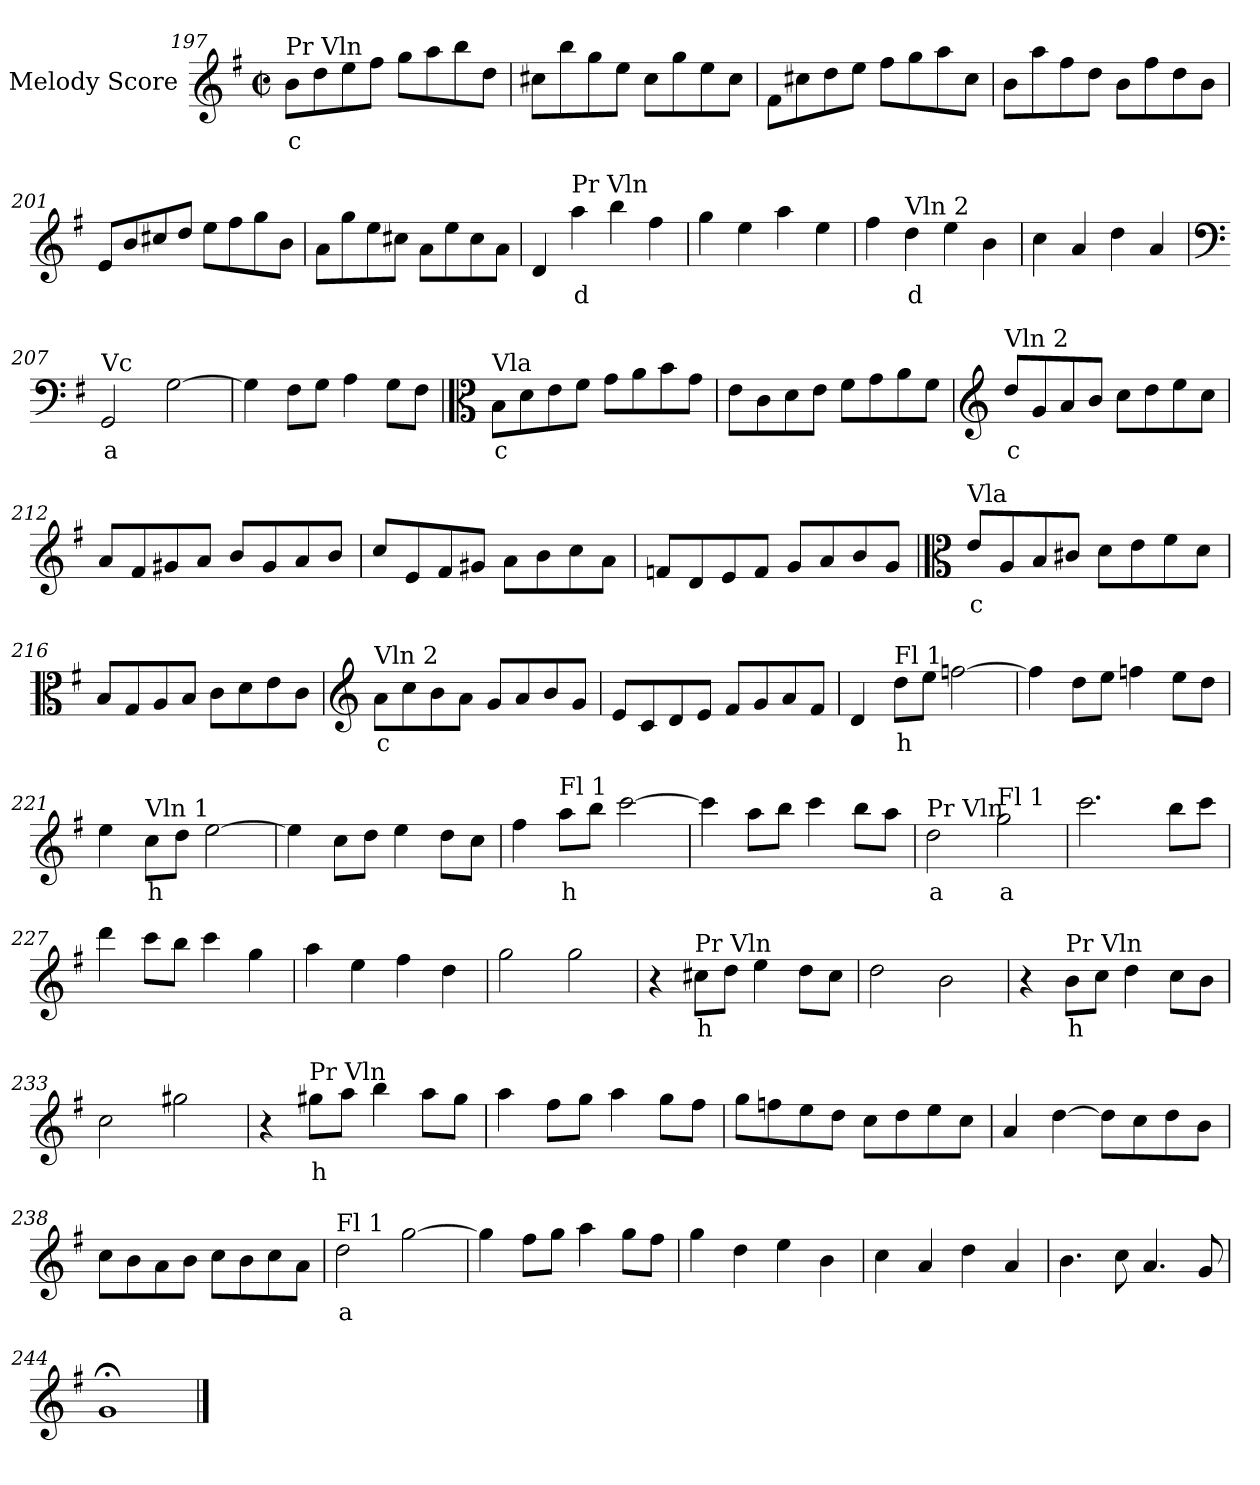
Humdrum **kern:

**kern	**text
*part1	*part1
*staff1	*staff1
*I"Melody Score	*
*clefG2	*
*k[f#]	*
*M2/2	*
*met(c|)	*
=197	=197
!LO:TX:a:t=Pr Vln	!
!	!LO:LY:b:color=#FF0000
8b\L	c
8dd\	.
8ee\	.
8ff#\J	.
8gg\L	.
8aa\	.
8bb\	.
8dd\J	.
=198	=198
8cc#X\L	.
8bb\	.
8gg\	.
8ee\J	.
8cc#\L	.
8gg\	.
8ee\	.
8cc#\J	.
=199	=199
8f#\L	.
8cc#X\	.
8dd\	.
8ee\J	.
8ff#\L	.
8gg\	.
8aa\	.
8cc#\J	.
=200	=200
8b\L	.
8aa\	.
8ff#\	.
8dd\J	.
8b\L	.
8ff#\	.
8dd\	.
8b\J	.
=201	=201
8e/L	.
8b/	.
8cc#X/	.
8dd/J	.
8ee\L	.
8ff#\	.
8gg\	.
8b\J	.
=202	=202
8a\L	.
8gg\	.
8ee\	.
8cc#X\J	.
8a\L	.
8ee\	.
8cc#\	.
8a\J	.
=203	=203
4d/	.
!LO:TX:a:t=Pr Vln	!
!	!LO:LY:b:color=#FF0000
4aa\	d
4bb\	.
4ff#\	.
=204	=204
4gg\	.
4ee\	.
4aa\	.
4ee\	.
=205	=205
4ff#\	.
!LO:TX:a:t=Vln 2	!
!	!LO:LY:b:color=#FF0000
4dd\	d
4ee\	.
4b\	.
=206	=206
4cc\	.
4a/	.
4dd\	.
4a/	.
=207	=207
*clefF4	*
!LO:TX:a:t=Vc	!
!	!LO:LY:b:color=#FF0000
2GG/	a
[2G\	.
=208	=208
4G\]	.
8F#\L	.
8G\J	.
4A\	.
8G\L	.
8F#\J	.
=209	=209
*clefC3	*
!LO:TX:a:t=Vla	!
!	!LO:LY:b:color=#FF0000
8B\L	c
8d\	.
8e\	.
8f#\J	.
8g\L	.
8a\	.
8b\	.
8g\J	.
=210	=210
8e\L	.
8c\	.
8d\	.
8e\J	.
8f#\L	.
8g\	.
8a\	.
8f#\J	.
=211	=211
*clefG2	*
!LO:TX:a:t=Vln 2	!
!	!LO:LY:b:color=#FF0000
8dd/L	c
8g/	.
8a/	.
8b/J	.
8cc\L	.
8dd\	.
8ee\	.
8cc\J	.
=212	=212
8a/L	.
8f#/	.
8g#X/	.
8a/J	.
8b/L	.
8g#/	.
8a/	.
8b/J	.
=213	=213
8cc/L	.
8e/	.
8f#/	.
8g#X/J	.
8a\L	.
8b\	.
8cc\	.
8a\J	.
=214	=214
8fn/L	.
8d/	.
8e/	.
8f/J	.
8g/L	.
8a/	.
8b/	.
8g/J	.
=215	=215
*clefC3	*
!LO:TX:a:t=Vla	!
!	!LO:LY:b:color=#FF0000
8e/L	c
8A/	.
8B/	.
8c#X/J	.
8d\L	.
8e\	.
8f#\	.
8d\J	.
=216	=216
8B/L	.
8G/	.
8A/	.
8B/J	.
8c\L	.
8d\	.
8e\	.
8c\J	.
=217	=217
*clefG2	*
!LO:TX:a:t=Vln 2	!
!	!LO:LY:b:color=#FF0000
8a\L	c
8cc\	.
8b\	.
8a\J	.
8g/L	.
8a/	.
8b/	.
8g/J	.
=218	=218
8e/L	.
8c/	.
8d/	.
8e/J	.
8f#/L	.
8g/	.
8a/	.
8f#/J	.
=219	=219
4d/	.
!LO:TX:a:t=Fl 1	!
!	!LO:LY:b:color=#FF0000
8dd\L	h
8ee\J	.
[2ffn\	.
=220	=220
4ff\]	.
8dd\L	.
8ee\J	.
4ffn\	.
8ee\L	.
8dd\J	.
=221	=221
4ee\	.
!LO:TX:a:t=Vln 1	!
!	!LO:LY:b:color=#FF0000
8cc\L	h
8dd\J	.
[2ee\	.
=222	=222
4ee\]	.
8cc\L	.
8dd\J	.
4ee\	.
8dd\L	.
8cc\J	.
=223	=223
4ff#\	.
!LO:TX:a:t=Fl 1	!
!	!LO:LY:b:color=#FF0000
8aa\L	h
8bb\J	.
[2ccc\	.
=224	=224
4ccc\]	.
8aa\L	.
8bb\J	.
4ccc\	.
8bb\L	.
8aa\J	.
=225	=225
!LO:TX:a:t=Pr Vln	!
!	!LO:LY:b:color=#FF0000
2dd\	a
!LO:TX:a:t=Fl 1	!
!	!LO:LY:b:color=#FF0000
2gg\	a
=226	=226
2.ccc\	.
8bb\L	.
8ccc\J	.
=227	=227
4ddd\	.
8ccc\L	.
8bb\J	.
4ccc\	.
4gg\	.
=228	=228
4aa\	.
4ee\	.
4ff#\	.
4dd\	.
=229	=229
2gg\	.
2gg\	.
=230	=230
4r	.
!LO:TX:a:t=Pr Vln	!
!	!LO:LY:b:color=#FF0000
8cc#X\L	h
8dd\J	.
4ee\	.
8dd\L	.
8cc#\J	.
=231	=231
2dd\	.
2b\	.
=232	=232
4r	.
!LO:TX:a:t=Pr Vln	!
!	!LO:LY:b:color=#FF0000
8b\L	h
8cc\J	.
4dd\	.
8cc\L	.
8b\J	.
=233	=233
2cc\	.
2gg#X\	.
=234	=234
4r	.
!LO:TX:a:t=Pr Vln	!
!	!LO:LY:b:color=#FF0000
8gg#X\L	h
8aa\J	.
4bb\	.
8aa\L	.
8gg#\J	.
=235	=235
4aa\	.
8ff#\L	.
8gg\J	.
4aa\	.
8gg\L	.
8ff#\J	.
=236	=236
8gg\L	.
8ffn\	.
8ee\	.
8dd\J	.
8cc\L	.
8dd\	.
8ee\	.
8cc\J	.
=237	=237
4a/	.
[4dd\	.
8dd\L]	.
8cc\	.
8dd\	.
8b\J	.
=238	=238
8cc\L	.
8b\	.
8a\	.
8b\J	.
8cc\L	.
8b\	.
8cc\	.
8a\J	.
=239	=239
!LO:TX:a:t=Fl 1	!
!	!LO:LY:b:color=#FF0000
2dd\	a
[2gg\	.
=240	=240
4gg\]	.
8ff#\L	.
8gg\J	.
4aa\	.
8gg\L	.
8ff#\J	.
=241	=241
4gg\	.
4dd\	.
4ee\	.
4b\	.
=242	=242
4cc\	.
4a/	.
4dd\	.
4a/	.
=243	=243
4.b\	.
8cc\	.
4.a/	.
8g/	.
=244	=244
1g;<	.
==	==
*-	*-
